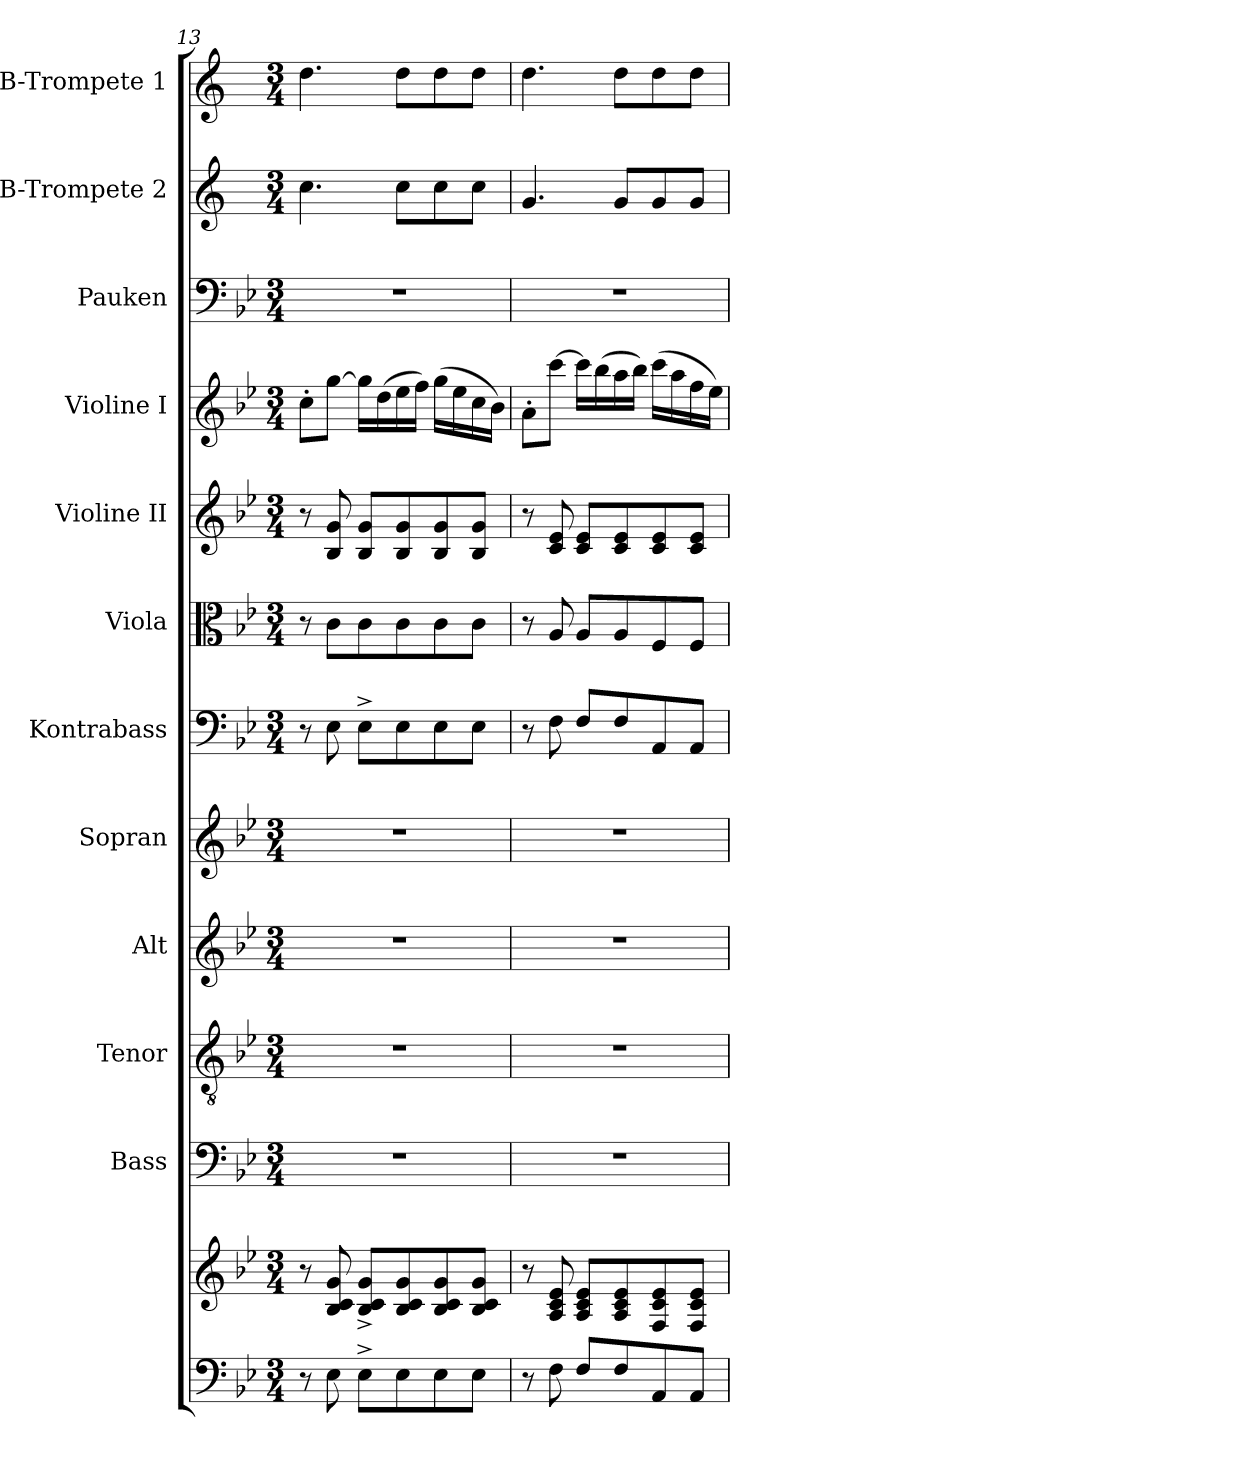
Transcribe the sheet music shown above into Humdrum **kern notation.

**kern	**kern	**kern	**kern	**kern	**kern	**kern	**kern	**kern	**kern	**kern	**kern	**kern
*part12	*part12	*part11	*part10	*part9	*part8	*part7	*part6	*part5	*part4	*part3	*part2	*part1
*staff13	*staff12	*staff11	*staff10	*staff9	*staff8	*staff7	*staff6	*staff5	*staff4	*staff3	*staff2	*staff1
*	*	*I"Bass	*I"Tenor	*I"Alt	*I"Sopran	*I"Kontrabass	*I"Viola	*I"Violine II	*I"Violine I	*I"Pauken	*I"B-Trompete 2	*I"B-Trompete 1
*	*	*I'B.	*I'T.	*I'A.	*I'S.	*I'Kb.	*I'Vla.	*I'Vl. II	*I'Vl. I	*I'Pk.	*I'B Trp. 2	*I'B Trp. 1
*clefF4	*clefG2	*clefF4	*clefGv2	*clefG2	*clefG2	*clefF4	*clefC3	*clefG2	*clefG2	*clefF4	*clefG2	*clefG2
*	*	*	*	*	*	*ITrd7c12	*	*	*	*	*ITrd1c2	*ITrd1c2
*k[b-e-]	*k[b-e-]	*k[b-e-]	*k[b-e-]	*k[b-e-]	*k[b-e-]	*k[b-e-]	*k[b-e-]	*k[b-e-]	*k[b-e-]	*k[b-e-]	*k[b-e-]	*k[b-e-]
*B-:	*B-:	*B-:	*B-:	*B-:	*B-:	*B-:	*B-:	*B-:	*B-:	*B-:	*B-:	*B-:
*M3/4	*M3/4	*M3/4	*M3/4	*M3/4	*M3/4	*M3/4	*M3/4	*M3/4	*M3/4	*M3/4	*M3/4	*M3/4
=13	=13	=13	=13	=13	=13	=13	=13	=13	=13	=13	=13	=13
8r	8r	2.r	2.r	2.r	2.r	8r	8r	8r	8cc'>\L	2.r	4.b-\	4.cc\
8E-\	8B-/ 8c/ 8g/	.	.	.	.	8EE-\	8c\L	8B-/ 8g/	[8gg\J	.	.	.
8E-^>\L	8B-/^< 8c/^< 8g/^<L	.	.	.	.	8EE-^>\L	8c\	8B-/ 8g/L	16gg\LL]	.	.	.
.	.	.	.	.	.	.	.	.	(>16dd\	.	.	.
8E-\	8B-/ 8c/ 8g/	.	.	.	.	8EE-\	8c\	8B-/ 8g/	16ee-\	.	8b-\L	8cc\L
.	.	.	.	.	.	.	.	.	16ff\JJ)	.	.	.
8E-\	8B-/ 8c/ 8g/	.	.	.	.	8EE-\	8c\	8B-/ 8g/	(>16gg\LL	.	8b-\	8cc\
.	.	.	.	.	.	.	.	.	16ee-\	.	.	.
8E-\J	8B-/ 8c/ 8g/J	.	.	.	.	8EE-\J	8c\J	8B-/ 8g/J	16cc\	.	8b-\J	8cc\J
.	.	.	.	.	.	.	.	.	16b-\JJ)	.	.	.
!!LO:PB:g=z
=14	=14	=14	=14	=14	=14	=14	=14	=14	=14	=14	=14	=14
8r	8r	2.r	2.r	2.r	2.r	8r	8r	8r	8a'>\L	2.r	4.f/	4.cc\
8F\	8A/ 8c/ 8e-/	.	.	.	.	8FF\	8A/	8c/ 8e-/	[8ccc\J	.	.	.
8F/L	8A/ 8c/ 8e-/L	.	.	.	.	8FF/L	8A/L	8c/ 8e-/L	16ccc\LL]	.	.	.
.	.	.	.	.	.	.	.	.	(>16bb-\	.	.	.
8F/	8A/ 8c/ 8e-/	.	.	.	.	8FF/	8A/	8c/ 8e-/	16aa\	.	8f/L	8cc\L
.	.	.	.	.	.	.	.	.	16bb-\JJ)	.	.	.
8AA/	8F/ 8c/ 8e-/	.	.	.	.	8AAA/	8F/	8c/ 8e-/	(>16ccc\LL	.	8f/	8cc\
.	.	.	.	.	.	.	.	.	16aa\	.	.	.
8AA/J	8F/ 8c/ 8e-/J	.	.	.	.	8AAA/J	8F/J	8c/ 8e-/J	16ff\	.	8f/J	8cc\J
.	.	.	.	.	.	.	.	.	16ee-\JJ)	.	.	.
=	=	=	=	=	=	=	=	=	=	=	=	=
*-	*-	*-	*-	*-	*-	*-	*-	*-	*-	*-	*-	*-
